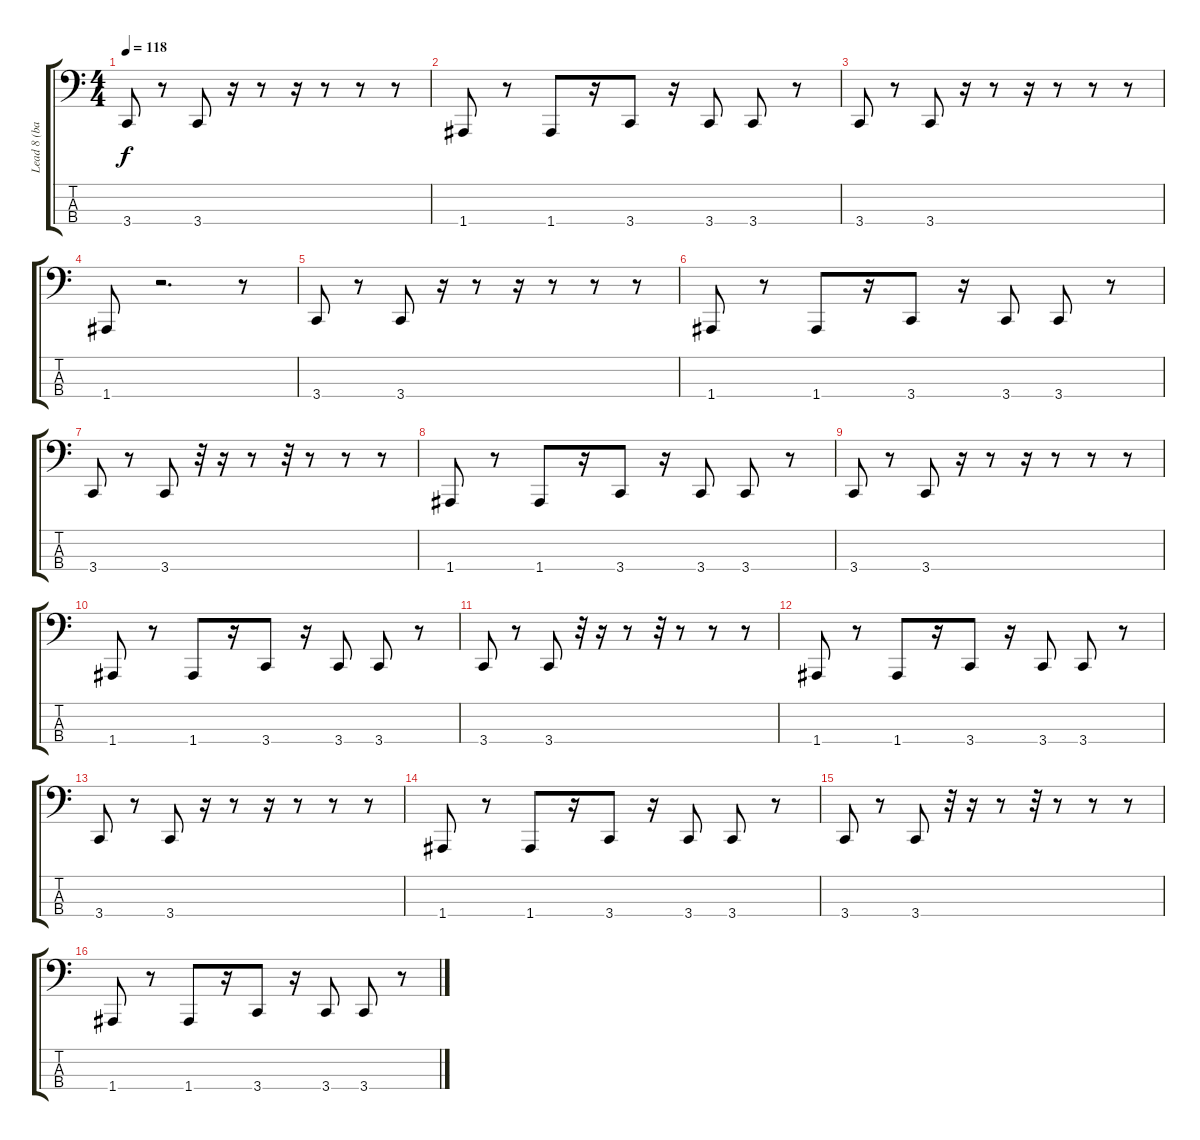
\track ("Lead 8 (bass + lead)" "Lead 8 (ba") {instrument lead8bassandlead}
\staff {score tabs}
\tuning (C-1 G2 D2 A1) {hide}
\ts (4 4)
\tempo 118
\clef f4
\ks c
3.4.8{dy f} r.8 3.4.8 r.16 r.8 r.16 r.8 r.8 r.8 |
1.4.8 r.8 1.4.8 r.16 3.4.8 r.16 3.4.8 3.4.8 r.8 |
3.4.8 r.8 3.4.8 r.16 r.8 r.16 r.8 r.8 r.8 |
1.4.8 r.2{d} r.8 |
3.4.8 r.8 3.4.8 r.16 r.8 r.16 r.8 r.8 r.8 |
1.4.8 r.8 1.4.8 r.16 3.4.8 r.16 3.4.8 3.4.8 r.8 |
3.4.8 r.8 3.4.8 r.32 r.16 r.8 r.32 r.8 r.8 r.8 |
1.4.8 r.8 1.4.8 r.16 3.4.8 r.16 3.4.8 3.4.8 r.8 |
3.4.8 r.8 3.4.8 r.16 r.8 r.16 r.8 r.8 r.8 |
1.4.8 r.8 1.4.8 r.16 3.4.8 r.16 3.4.8 3.4.8 r.8 |
3.4.8 r.8 3.4.8 r.32 r.16 r.8 r.32 r.8 r.8 r.8 |
1.4.8 r.8 1.4.8 r.16 3.4.8 r.16 3.4.8 3.4.8 r.8 |
3.4.8 r.8 3.4.8 r.16 r.8 r.16 r.8 r.8 r.8 |
1.4.8 r.8 1.4.8 r.16 3.4.8 r.16 3.4.8 3.4.8 r.8 |
3.4.8 r.8 3.4.8 r.32 r.16 r.8 r.32 r.8 r.8 r.8 |
1.4.8 r.8 1.4.8 r.16 3.4.8 r.16 3.4.8 3.4.8 r.8
